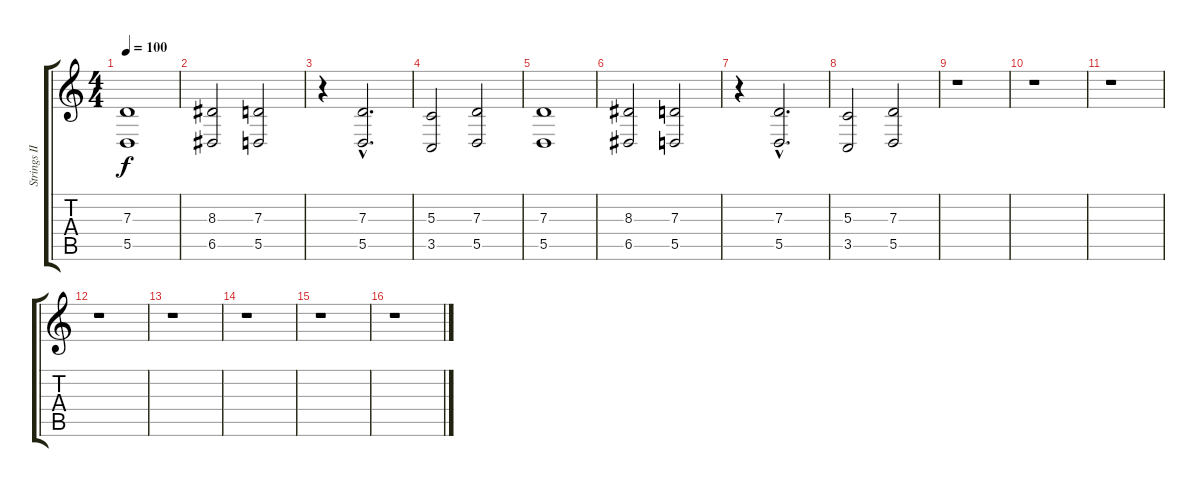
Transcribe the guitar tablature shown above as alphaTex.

\track ("Strings II" "Strings II") {instrument stringensemble1}
\staff {score tabs}
\tuning (E4 B3 G3 D3 A2 E2) {hide}
\ts (4 4)
\tempo 100
\clef g2
\ks c
(7.3 5.5).1{dy f} |
(8.3 6.5).2 (7.3 5.5).2 |
r.4 (7.3{hac} 5.5{hac}).2{d} |
(5.3 3.5).2 (7.3 5.5).2 |
(7.3 5.5).1 |
(8.3 6.5).2 (7.3 5.5).2 |
r.4 (7.3{hac} 5.5{hac}).2{d} |
(5.3 3.5).2 (7.3 5.5).2 |
r.1 |
r.1 |
r.1 |
r.1 |
r.1 |
r.1 |
r.1 |
r.1
